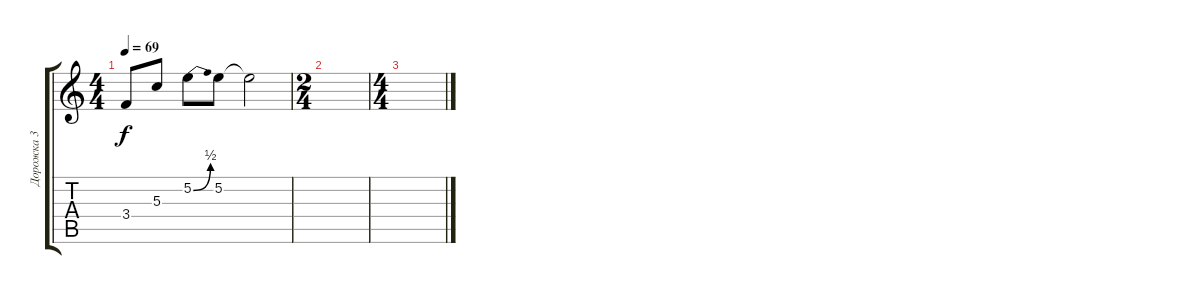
\track ("Дорожка 3" "Дорожка 3") {instrument distortionguitar}
\staff {score tabs}
\tuning (E4 B3 G3 D3 A2 E2) {hide}
\ts (4 4)
\tempo 69
\clef g2
\ks c
3.4.8{dy f} 5.3.8 5.2{be (bend 0 0 60 2)}.8 5.2.8 5.2{t}.2 |
\ts (2 4)
|
\ts (4 4)
